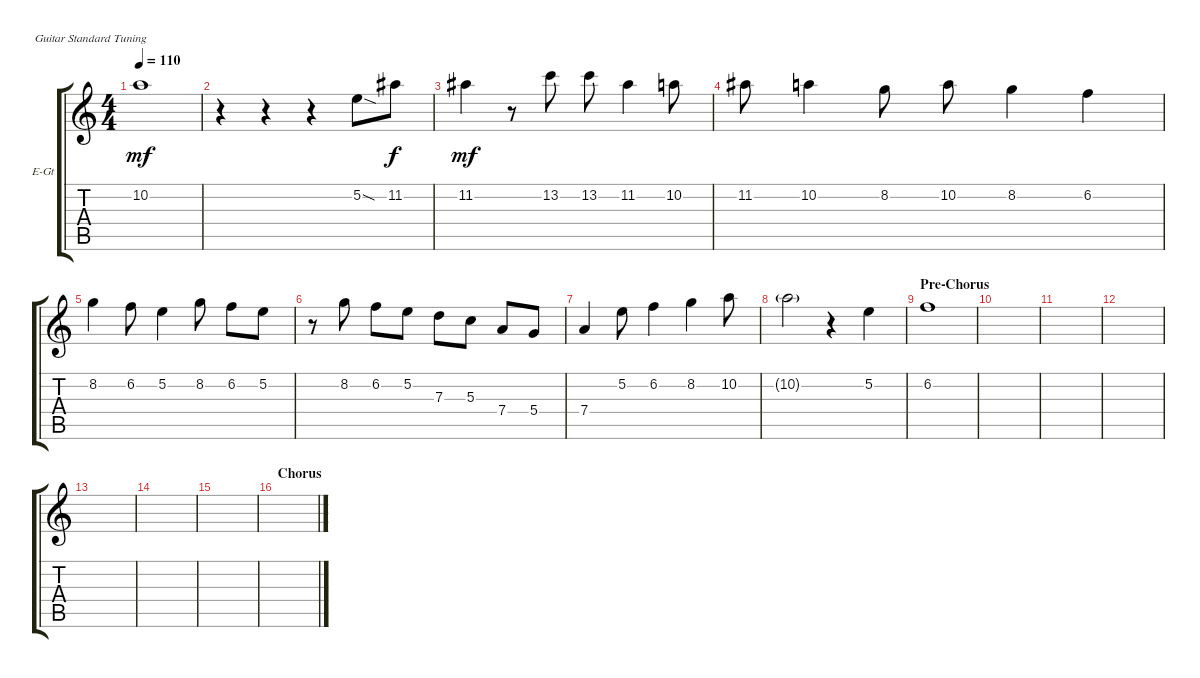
\defaultSystemsLayout 4
\bracketExtendMode groupsimilarinstruments
\firstSystemTrackNameOrientation horizontal
\otherSystemsTrackNameOrientation horizontal
\track ("Lead" "E-Gt") {instrument distortionguitar}
\staff {score tabs}
\tuning (E4 B3 G3 D3 A2 E2)
\ts (4 4)
\tempo 110
\clef g2
\scale
0.333333
\ks c
10.2.1{dy mf} |
\scale
0.333333 r.4 r.4 r.4 5.2{sod}.8 11.2.8{dy f} |
\scale
0.333333 11.2.4{dy mf} r.8 13.2.8 13.2.8 11.2.4 10.2.8 |
\scale
0.333333 11.2.8 10.2.4 8.2.8 10.2.8 8.2.4 6.2.4 |
\scale
0.333333 8.2.4 6.2.8 5.2.4 8.2.8 6.2.8 5.2.8 |
r.8 8.2.8 6.2.8 5.2.8 7.3.8 5.3.8 7.4.8 5.4.8 |
7.4.4 5.2.8 6.2.4 8.2.4 10.2.8 |
10.2{g}.2 r.4 5.2.4 |
\section ("" "Pre-Chorus")
6.2.1 |
|
|
|
|
|
|
\section ("" "Chorus")
